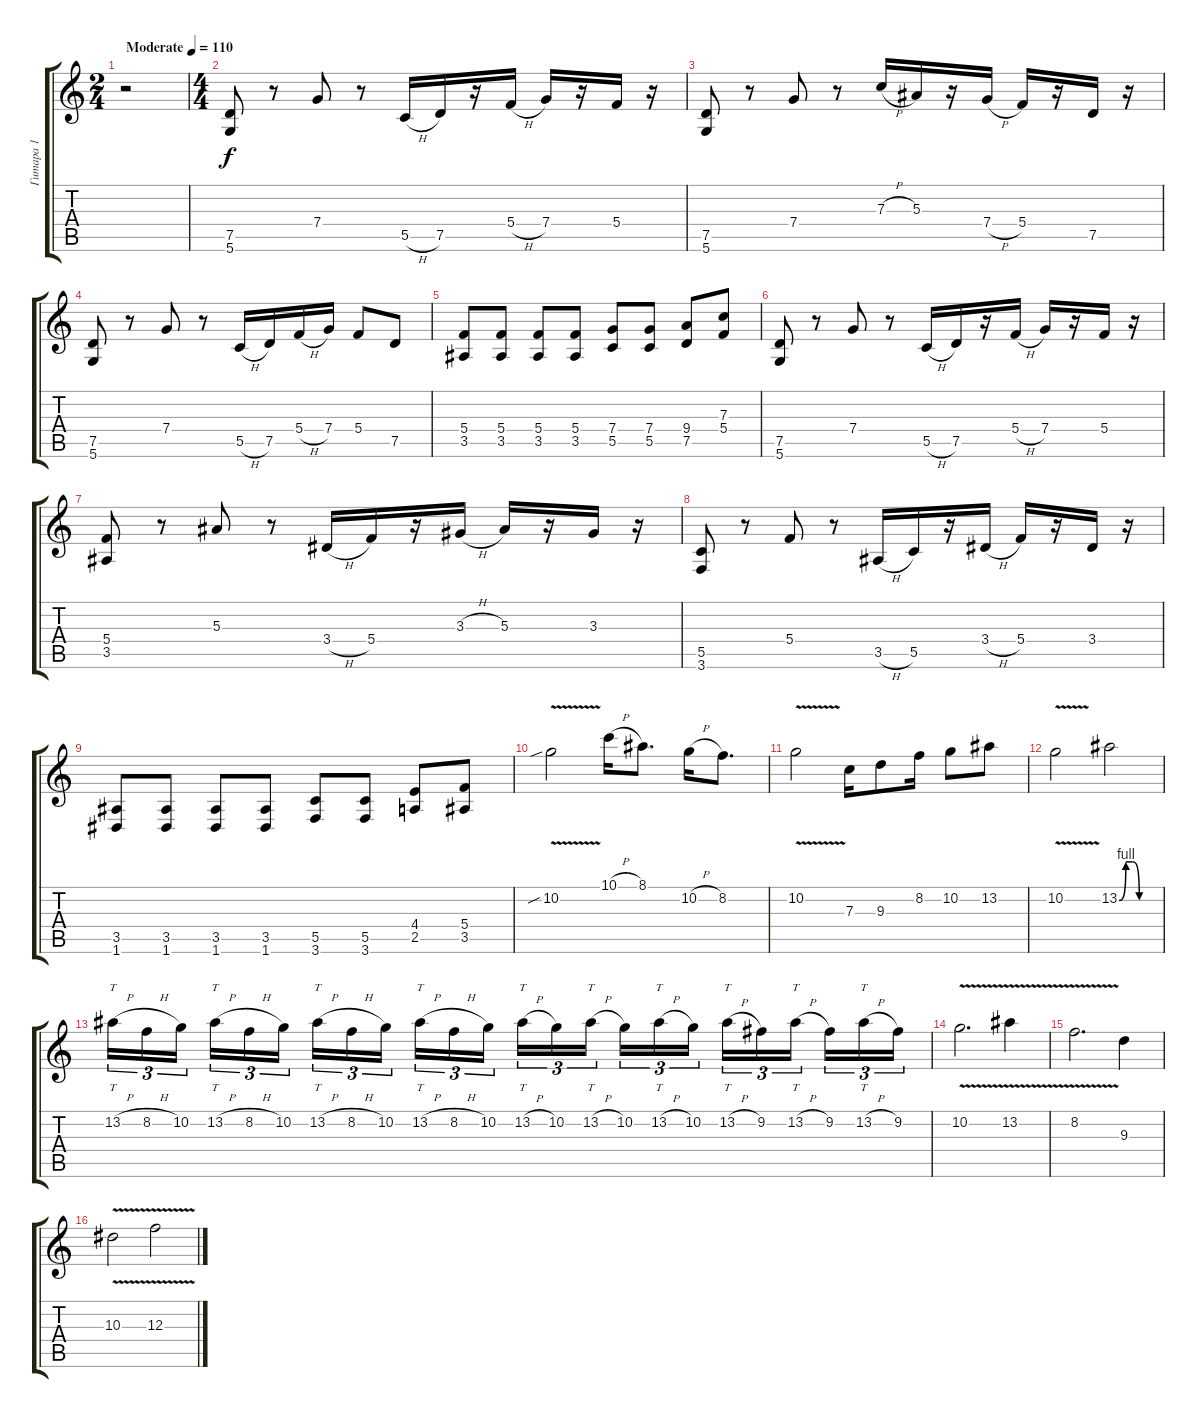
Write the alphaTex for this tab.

\track ("Гитара 1" "Гитара 1") {instrument overdrivenguitar}
\staff {score tabs}
\tuning (D4 A3 F3 C3 G2 D2) {hide}
\ts (2 4)
\tempo (110 "Moderate")
\clef g2
\ks c
r.2{dy f instrument overdrivenguitar} |
\ts (4 4)
(7.5 5.6).8 r.8 7.4.8 r.8 5.5{h}.16 7.5.16 r.16 5.4{h}.16 7.4.16 r.16 5.4.16 r.16 |
(7.5 5.6).8 r.8 7.4.8 r.8 7.3{h}.16 5.3.16 r.16 7.4{h}.16 5.4.16 r.16 7.5.16 r.16 |
(7.5 5.6).8 r.8 7.4.8 r.8 5.5{h}.16 7.5.16 5.4{h}.16 7.4.16 5.4.8 7.5.8 |
(5.4 3.5).8 (5.4 3.5).8 (5.4 3.5).8 (5.4 3.5).8 (7.4 5.5).8 (7.4 5.5).8 (9.4 7.5).8 (7.3 5.4).8 |
(7.5 5.6).8 r.8 7.4.8 r.8 5.5{h}.16 7.5.16 r.16 5.4{h}.16 7.4.16 r.16 5.4.16 r.16 |
(5.4 3.5).8 r.8 5.3.8 r.8 3.4{h}.16 5.4.16 r.16 3.3{h}.16 5.3.16 r.16 3.3.16 r.16 |
(5.5 3.6).8 r.8 5.4.8 r.8 3.5{h}.16 5.5.16 r.16 3.4{h}.16 5.4.16 r.16 3.4.16 r.16 |
(3.5 1.6).8 (3.5 1.6).8 (3.5 1.6).8 (3.5 1.6).8 (5.5 3.6).8 (5.5 3.6).8 (4.4 2.5).8 (5.4 3.5).8 |
10.2{v sib}.2 10.1{h}.16 8.1.8{d} 10.2{h}.16 8.2.8{d} |
10.2{v}.2 7.3.16 9.3.8 8.2.16 10.2.8 13.2.8 |
10.2{v}.2 13.2{be (custom 0 0 10 4 20 4 30 0 60 0)}.2 |
13.2{h}.16{tt tu (3 2)} 8.2{h}.16{tu (3 2)} 10.2.16{tu (3 2) beam splitsecondary} 13.2{h}.16{tt tu (3 2)} 8.2{h}.16{tu (3 2)} 10.2.16{tu (3 2)} 13.2{h}.16{tt tu (3 2)} 8.2{h}.16{tu (3 2)} 10.2.16{tu (3 2) beam splitsecondary} 13.2{h}.16{tt tu (3 2)} 8.2{h}.16{tu (3 2)} 10.2.16{tu (3 2)} 13.2{h}.16{tt tu (3 2)} 10.2.16{tu (3 2)} 13.2{h}.16{tt tu (3 2) beam splitsecondary} 10.2.16{tu (3 2)} 13.2{h}.16{tt tu (3 2)} 10.2.16{tu (3 2)} 13.2{h}.16{tt tu (3 2)} 9.2.16{tu (3 2)} 13.2{h}.16{tt tu (3 2) beam splitsecondary} 9.2.16{tu (3 2)} 13.2{h}.16{tt tu (3 2)} 9.2.16{tu (3 2)} |
10.2{v}.2{d} 13.2{v}.4 |
8.2{v}.2{d} 9.3.4 |
10.3{v}.2 12.3{v}.2
